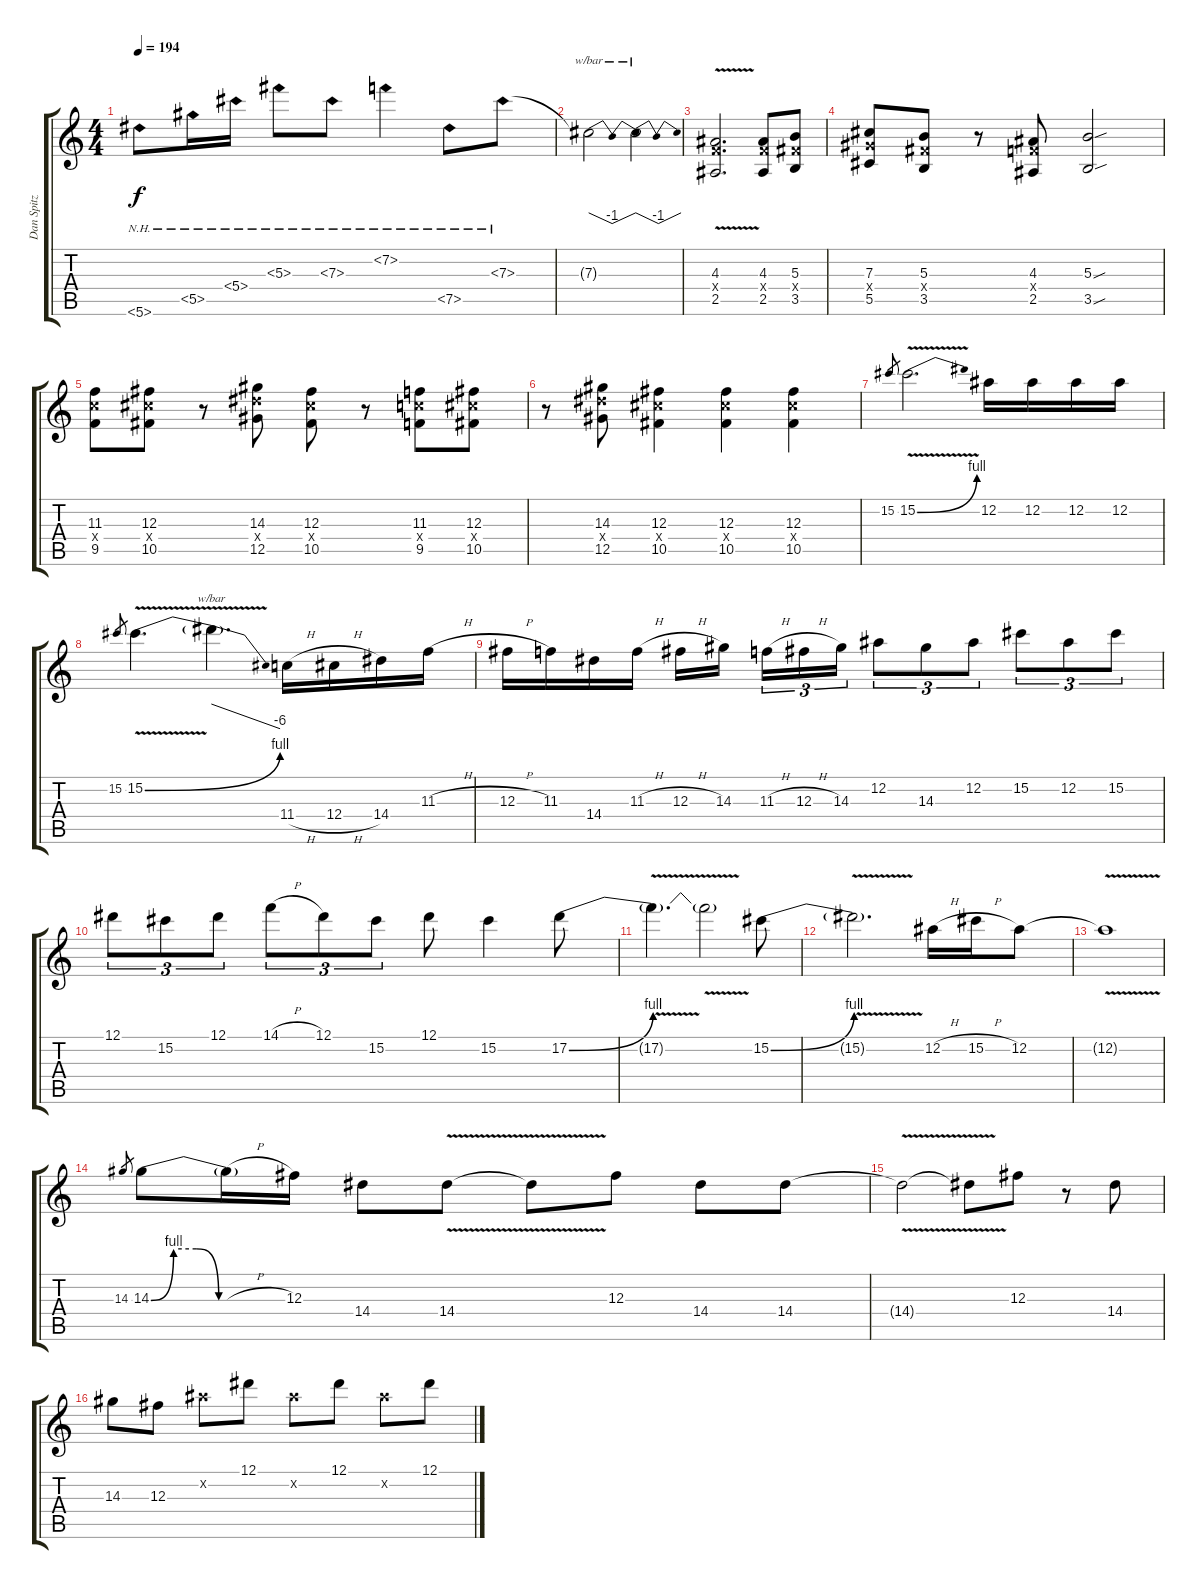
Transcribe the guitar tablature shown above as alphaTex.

\track ("Dan Spitz Lead" "Dan Spitz ") {instrument overdrivenguitar}
\staff {score tabs}
\tuning (Eb4 Bb3 Gb3 Db3 Ab2 Eb2) {hide}
\ts (4 4)
\tempo 194
\clef g2
\ks c
5.6{nh}.8{dy f} 5.5{nh}.16 5.4{nh}.16 5.3{nh}.8 7.3{nh}.8 7.2{nh}.4 7.5{nh}.8 7.3{nh}.8 |
7.3{t}.2{tbe (dip default 0 0 30 -4 60 0)} 7.3{t}.2{tbe (dip default 0 0 30 -4 60 0)} |
(4.3{v} 4.4{x} 2.5{v}).2{d} (4.3 4.4{x} 2.5).8 (5.3 5.4{x} 3.5).8 |
(7.3 7.4{x} 5.5).8 (5.3 5.4{x} 3.5).8 r.8 (4.3 4.4{x} 2.5).8 (5.3{sou} 3.5{sou}).2 |
(11.3 11.4{x} 9.5).8 (12.3 12.4{x} 10.5).8 r.8 (14.3 14.4{x} 12.5).8 (12.3 12.4{x} 10.5).8 r.8 (11.3 11.4{x} 9.5).8 (12.3 12.4{x} 10.5).8 |
r.8 (14.3 14.4{x} 12.5).8 (12.3 12.4{x} 10.5).4 (12.3 12.4{x} 10.5).4 (12.3 12.4{x} 10.5).4 |
15.2.8{gr} 15.2{be (bend 0 0 60 4) v}.2{d} 12.2.16 12.2.16 12.2.16 12.2.16 |
15.2.8{gr} 15.2{be (bend 0 0 60 4) v}.4{d} 15.2{t}.4{d tbe (dive default 0 0 60 -24)} 11.4{h}.16 12.4{h}.16 14.4.16 11.3{h}.16 |
12.3{h}.16 11.3.16 14.4.16 11.3{h}.16 12.3{h}.16 14.3.16{beam splitsecondary} 11.3{h}.16{tu (3 2)} 12.3{h}.16{tu (3 2)} 14.3.16{tu (3 2)} 12.2.8{tu (3 2)} 14.3.8{tu (3 2)} 12.2.8{tu (3 2)} 15.2.8{tu (3 2)} 12.2.8{tu (3 2)} 15.2.8{tu (3 2)} |
12.1.8{tu (3 2)} 15.2.8{tu (3 2)} 12.1.8{tu (3 2)} 14.1{h}.8{tu (3 2)} 12.1.8{tu (3 2)} 15.2.8{tu (3 2)} 12.1.8 15.2.4 17.2{be (bend 0 0 60 4)}.8 |
17.2{v t}.4{d} 17.2{t}.2 15.2{be (bend 0 0 60 4)}.8 |
15.2{v t}.2{d} 12.2{h}.16 15.2{h}.16 12.2.8 |
12.2{v t}.1 |
14.3.8{gr} 14.3{be (custom 0 0 10 4 20 4 30 0 60 0)}.8 14.3{h t}.16 12.3.16 14.4.8 14.4{v}.8 14.4{t}.8 12.3.8 14.4.8 14.4.8 |
14.4{v t}.2 14.4{t}.8 12.3.8 r.8 14.4.8 |
14.3.8 12.3.8 12.2{x}.8 12.1.8 12.2{x}.8 12.1.8 12.2{x}.8 12.1.8
